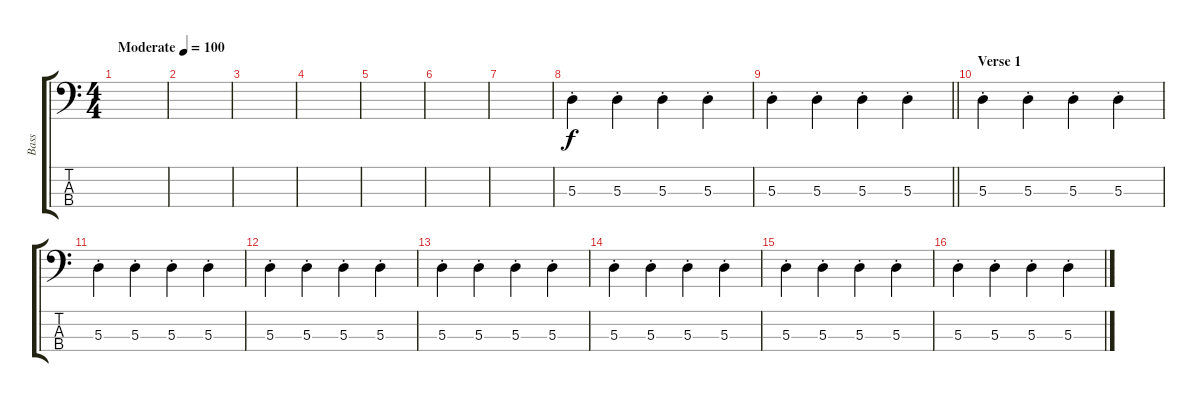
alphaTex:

\track ("Bass" "Bass") {instrument electricbassfinger}
\staff {score tabs}
\tuning (G2 D2 A1 E1) {hide}
\ts (4 4)
\tempo (100 "Moderate")
\clef f4
\ks c
|
|
|
|
|
|
|
5.3{st}.4 5.3{st}.4 5.3{st}.4 5.3{st}.4 |
\barLineRight lightlight
5.3{st}.4 5.3{st}.4 5.3{st}.4 5.3{st}.4 |
\section ("" "Verse 1")
5.3{st}.4 5.3{st}.4 5.3{st}.4 5.3{st}.4 |
5.3{st}.4 5.3{st}.4 5.3{st}.4 5.3{st}.4 |
5.3{st}.4 5.3{st}.4 5.3{st}.4 5.3{st}.4 |
5.3{st}.4 5.3{st}.4 5.3{st}.4 5.3{st}.4 |
5.3{st}.4 5.3{st}.4 5.3{st}.4 5.3{st}.4 |
5.3{st}.4 5.3{st}.4 5.3{st}.4 5.3{st}.4 |
5.3{st}.4 5.3{st}.4 5.3{st}.4 5.3{st}.4
